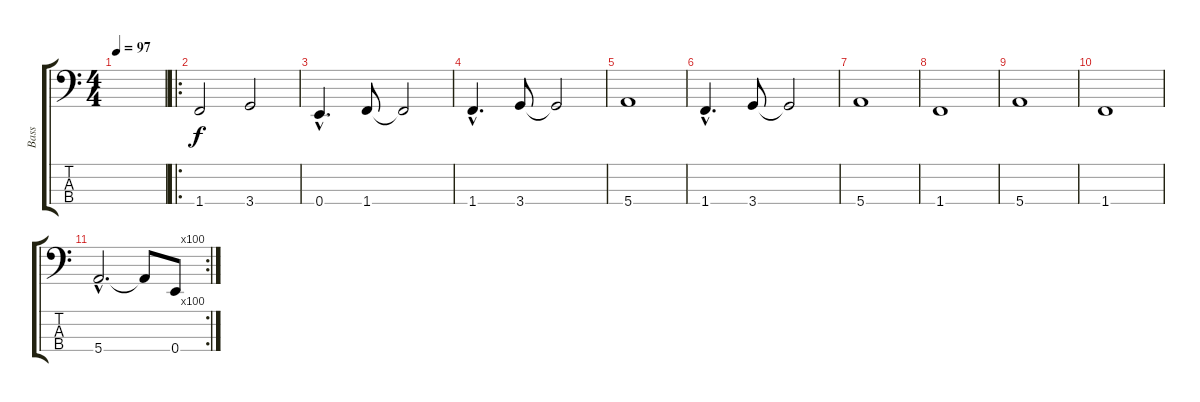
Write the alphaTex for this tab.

\track ("Bass" "Bass") {instrument electricbassfinger}
\staff {score tabs}
\tuning (G2 D2 A1 E1) {hide}
\ts (4 4)
\tempo 97
\clef f4
\ks c
|
\ro
1.4.2 3.4.2 |
0.4{hac}.4{d} 1.4.8 1.4{t}.2 |
1.4{hac}.4{d} 3.4.8 3.4{t}.2 |
5.4.1 |
1.4{hac}.4{d} 3.4.8 3.4{t}.2 |
5.4.1 |
1.4.1 |
5.4.1 |
1.4.1 |
\rc 100
5.4{hac}.2{d} 5.4{t}.8 0.4.8
